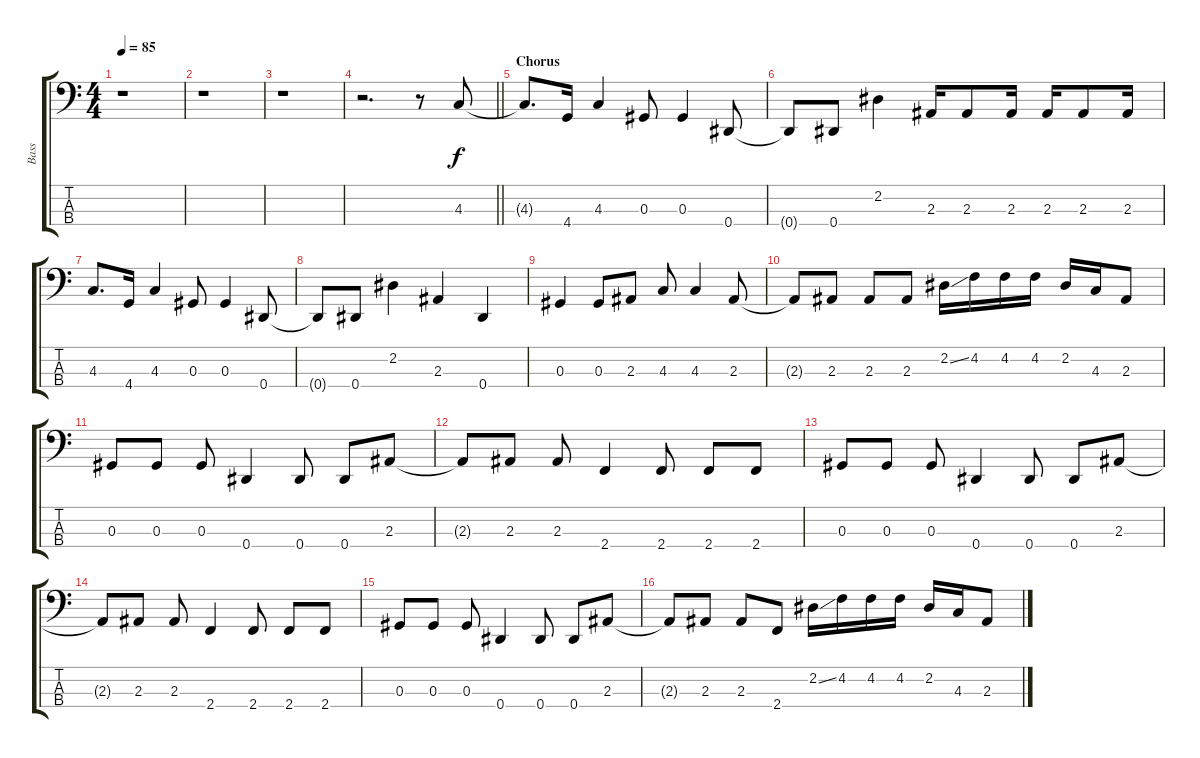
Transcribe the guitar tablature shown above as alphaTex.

\track ("Bass" "Bass") {instrument electricbassfinger}
\staff {score tabs}
\tuning (Gb2 Db2 Ab1 Eb1) {hide}
\ts (4 4)
\tempo 85
\clef f4
\ks c
r.1{dy f} |
r.1 |
r.1 |
\barLineRight lightlight
r.2{d} r.8 4.3.8 |
\section ("" "Chorus")
4.3{t}.8{d} 4.4.16 4.3.4 0.3.8 0.3.4 0.4.8 |
0.4{t}.8 0.4.8 2.2.4 2.3.16 2.3.8 2.3.16 2.3.16 2.3.8 2.3.16 |
4.3.8{d} 4.4.16 4.3.4 0.3.8 0.3.4 0.4.8 |
0.4{t}.8 0.4.8 2.2.4 2.3.4 0.4.4 |
0.3.4 0.3.8 2.3.8 4.3.8 4.3.4 2.3.8 |
2.3{t}.8 2.3.8 2.3.8 2.3.8 2.2{ss}.16 4.2.16 4.2.16 4.2.16 2.2.16 4.3.16 2.3.8 |
0.3.8 0.3.8 0.3.8 0.4.4 0.4.8 0.4.8 2.3.8 |
2.3{t}.8 2.3.8 2.3.8 2.4.4 2.4.8 2.4.8 2.4.8 |
0.3.8 0.3.8 0.3.8 0.4.4 0.4.8 0.4.8 2.3.8 |
2.3{t}.8 2.3.8 2.3.8 2.4.4 2.4.8 2.4.8 2.4.8 |
0.3.8 0.3.8 0.3.8 0.4.4 0.4.8 0.4.8 2.3.8 |
2.3{t}.8 2.3.8 2.3.8 2.4.8 2.2{ss}.16 4.2.16 4.2.16 4.2.16 2.2.16 4.3.16 2.3.8
